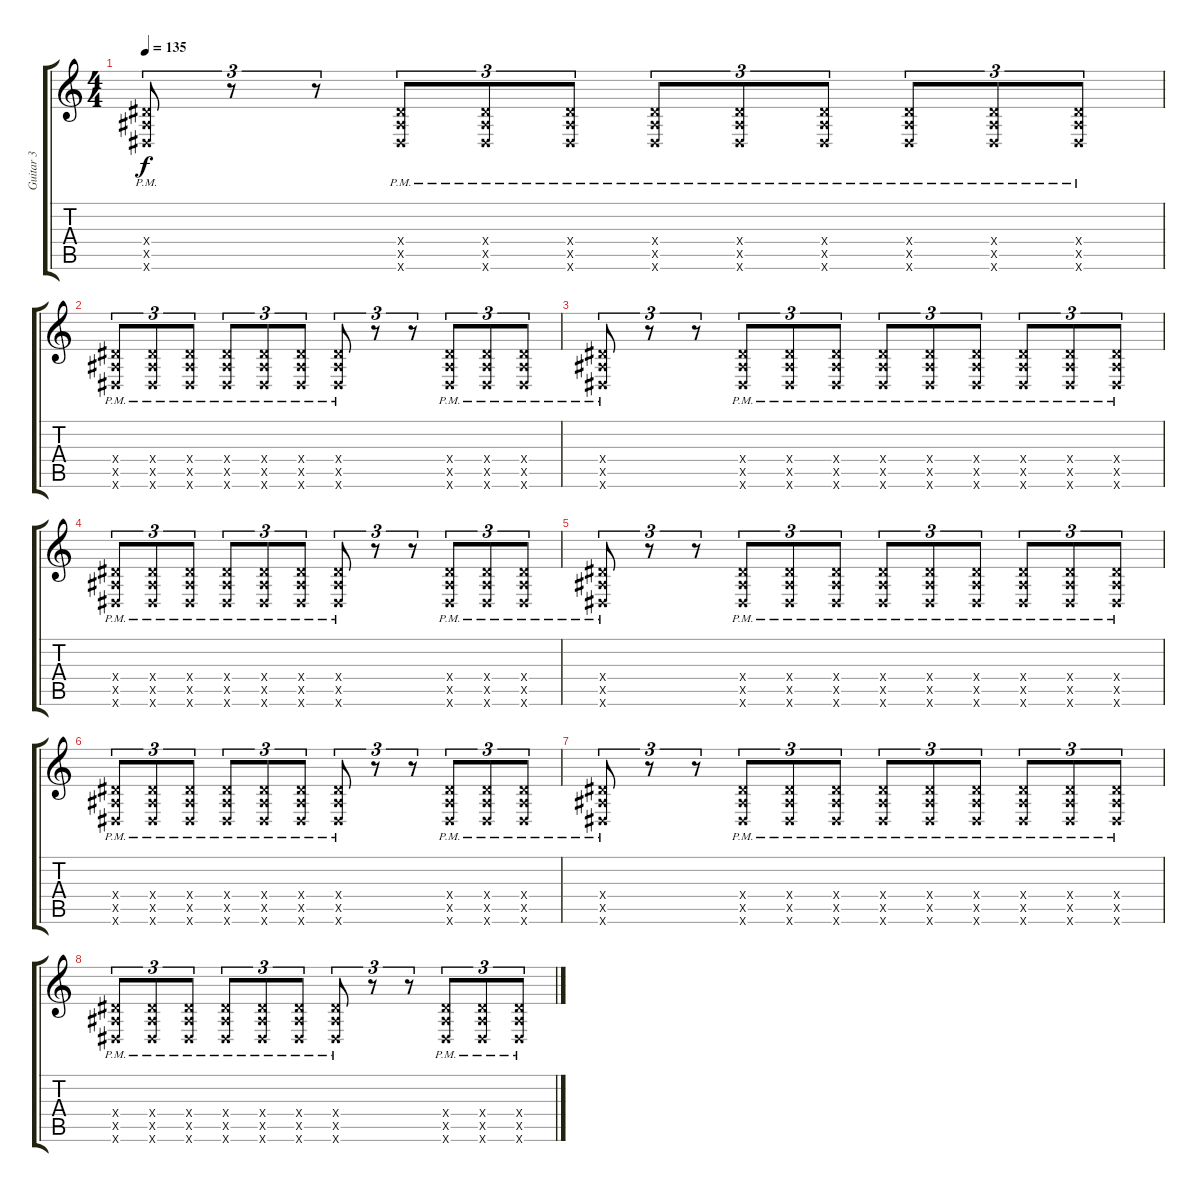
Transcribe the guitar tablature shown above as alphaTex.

\track ("Guitar 3" "Guitar 3") {instrument overdrivenguitar}
\staff {score tabs}
\tuning (Eb4 Bb3 Gb3 Db3 Ab2 Db2) {hide}
\ts (4 4)
\tempo 135
\clef g2
\ks c
(2.4{pm x} 2.5{pm x} 2.6{pm x}).8{tu (3 2) dy f} r.8{tu (3 2)} r.8{tu (3 2)} (2.4{pm x} 2.5{pm x} 2.6{pm x}).8{tu (3 2)} (2.4{pm x} 2.5{pm x} 2.6{pm x}).8{tu (3 2)} (2.4{pm x} 2.5{pm x} 2.6{pm x}).8{tu (3 2)} (2.4{pm x} 2.5{pm x} 2.6{pm x}).8{tu (3 2)} (2.4{pm x} 2.5{pm x} 2.6{pm x}).8{tu (3 2)} (2.4{pm x} 2.5{pm x} 2.6{pm x}).8{tu (3 2)} (2.4{pm x} 2.5{pm x} 2.6{pm x}).8{tu (3 2)} (2.4{pm x} 2.5{pm x} 2.6{pm x}).8{tu (3 2)} (2.4{pm x} 2.5{pm x} 2.6{pm x}).8{tu (3 2)} |
(2.4{pm x} 2.5{pm x} 2.6{pm x}).8{tu (3 2)} (2.4{pm x} 2.5{pm x} 2.6{pm x}).8{tu (3 2)} (2.4{pm x} 2.5{pm x} 2.6{pm x}).8{tu (3 2)} (2.4{pm x} 2.5{pm x} 2.6{pm x}).8{tu (3 2)} (2.4{pm x} 2.5{pm x} 2.6{pm x}).8{tu (3 2)} (2.4{pm x} 2.5{pm x} 2.6{pm x}).8{tu (3 2)} (2.4{pm x} 2.5{pm x} 2.6{pm x}).8{tu (3 2)} r.8{tu (3 2)} r.8{tu (3 2)} (2.4{pm x} 2.5{pm x} 2.6{pm x}).8{tu (3 2)} (2.4{pm x} 2.5{pm x} 2.6{pm x}).8{tu (3 2)} (2.4{pm x} 2.5{pm x} 2.6{pm x}).8{tu (3 2)} |
(2.4{pm x} 2.5{pm x} 2.6{pm x}).8{tu (3 2)} r.8{tu (3 2)} r.8{tu (3 2)} (2.4{pm x} 2.5{pm x} 2.6{pm x}).8{tu (3 2)} (2.4{pm x} 2.5{pm x} 2.6{pm x}).8{tu (3 2)} (2.4{pm x} 2.5{pm x} 2.6{pm x}).8{tu (3 2)} (2.4{pm x} 2.5{pm x} 2.6{pm x}).8{tu (3 2)} (2.4{pm x} 2.5{pm x} 2.6{pm x}).8{tu (3 2)} (2.4{pm x} 2.5{pm x} 2.6{pm x}).8{tu (3 2)} (2.4{pm x} 2.5{pm x} 2.6{pm x}).8{tu (3 2)} (2.4{pm x} 2.5{pm x} 2.6{pm x}).8{tu (3 2)} (2.4{pm x} 2.5{pm x} 2.6{pm x}).8{tu (3 2)} |
(2.4{pm x} 2.5{pm x} 2.6{pm x}).8{tu (3 2)} (2.4{pm x} 2.5{pm x} 2.6{pm x}).8{tu (3 2)} (2.4{pm x} 2.5{pm x} 2.6{pm x}).8{tu (3 2)} (2.4{pm x} 2.5{pm x} 2.6{pm x}).8{tu (3 2)} (2.4{pm x} 2.5{pm x} 2.6{pm x}).8{tu (3 2)} (2.4{pm x} 2.5{pm x} 2.6{pm x}).8{tu (3 2)} (2.4{pm x} 2.5{pm x} 2.6{pm x}).8{tu (3 2)} r.8{tu (3 2)} r.8{tu (3 2)} (2.4{pm x} 2.5{pm x} 2.6{pm x}).8{tu (3 2)} (2.4{pm x} 2.5{pm x} 2.6{pm x}).8{tu (3 2)} (2.4{pm x} 2.5{pm x} 2.6{pm x}).8{tu (3 2)} |
(2.4{pm x} 2.5{pm x} 2.6{pm x}).8{tu (3 2)} r.8{tu (3 2)} r.8{tu (3 2)} (2.4{pm x} 2.5{pm x} 2.6{pm x}).8{tu (3 2)} (2.4{pm x} 2.5{pm x} 2.6{pm x}).8{tu (3 2)} (2.4{pm x} 2.5{pm x} 2.6{pm x}).8{tu (3 2)} (2.4{pm x} 2.5{pm x} 2.6{pm x}).8{tu (3 2)} (2.4{pm x} 2.5{pm x} 2.6{pm x}).8{tu (3 2)} (2.4{pm x} 2.5{pm x} 2.6{pm x}).8{tu (3 2)} (2.4{pm x} 2.5{pm x} 2.6{pm x}).8{tu (3 2)} (2.4{pm x} 2.5{pm x} 2.6{pm x}).8{tu (3 2)} (2.4{pm x} 2.5{pm x} 2.6{pm x}).8{tu (3 2)} |
(2.4{pm x} 2.5{pm x} 2.6{pm x}).8{tu (3 2)} (2.4{pm x} 2.5{pm x} 2.6{pm x}).8{tu (3 2)} (2.4{pm x} 2.5{pm x} 2.6{pm x}).8{tu (3 2)} (2.4{pm x} 2.5{pm x} 2.6{pm x}).8{tu (3 2)} (2.4{pm x} 2.5{pm x} 2.6{pm x}).8{tu (3 2)} (2.4{pm x} 2.5{pm x} 2.6{pm x}).8{tu (3 2)} (2.4{pm x} 2.5{pm x} 2.6{pm x}).8{tu (3 2)} r.8{tu (3 2)} r.8{tu (3 2)} (2.4{pm x} 2.5{pm x} 2.6{pm x}).8{tu (3 2)} (2.4{pm x} 2.5{pm x} 2.6{pm x}).8{tu (3 2)} (2.4{pm x} 2.5{pm x} 2.6{pm x}).8{tu (3 2)} |
(2.4{pm x} 2.5{pm x} 2.6{pm x}).8{tu (3 2)} r.8{tu (3 2)} r.8{tu (3 2)} (2.4{pm x} 2.5{pm x} 2.6{pm x}).8{tu (3 2)} (2.4{pm x} 2.5{pm x} 2.6{pm x}).8{tu (3 2)} (2.4{pm x} 2.5{pm x} 2.6{pm x}).8{tu (3 2)} (2.4{pm x} 2.5{pm x} 2.6{pm x}).8{tu (3 2)} (2.4{pm x} 2.5{pm x} 2.6{pm x}).8{tu (3 2)} (2.4{pm x} 2.5{pm x} 2.6{pm x}).8{tu (3 2)} (2.4{pm x} 2.5{pm x} 2.6{pm x}).8{tu (3 2)} (2.4{pm x} 2.5{pm x} 2.6{pm x}).8{tu (3 2)} (2.4{pm x} 2.5{pm x} 2.6{pm x}).8{tu (3 2)} |
(2.4{pm x} 2.5{pm x} 2.6{pm x}).8{tu (3 2)} (2.4{pm x} 2.5{pm x} 2.6{pm x}).8{tu (3 2)} (2.4{pm x} 2.5{pm x} 2.6{pm x}).8{tu (3 2)} (2.4{pm x} 2.5{pm x} 2.6{pm x}).8{tu (3 2)} (2.4{pm x} 2.5{pm x} 2.6{pm x}).8{tu (3 2)} (2.4{pm x} 2.5{pm x} 2.6{pm x}).8{tu (3 2)} (2.4{pm x} 2.5{pm x} 2.6{pm x}).8{tu (3 2)} r.8{tu (3 2)} r.8{tu (3 2)} (2.4{pm x} 2.5{pm x} 2.6{pm x}).8{tu (3 2)} (2.4{pm x} 2.5{pm x} 2.6{pm x}).8{tu (3 2)} (2.4{pm x} 2.5{pm x} 2.6{pm x}).8{tu (3 2)}
